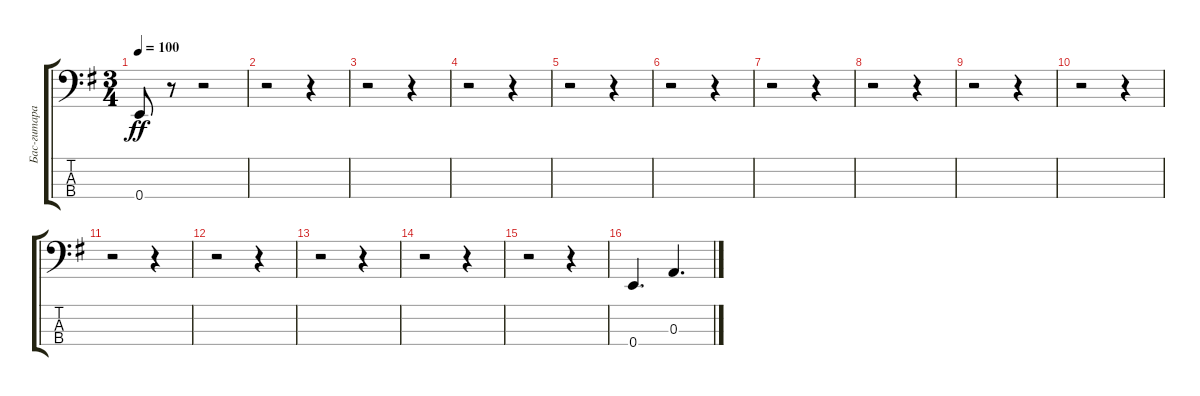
\track ("Бас-гитара" "Бас-гитара") {instrument electricbassfinger}
\staff {score tabs}
\tuning (G2 D2 A1 E1) {hide}
\ts (3 4)
\tempo 100
\clef f4
\ks eminor
0.4.8{dy ff} r.8 r.2 |
r.2 r.4 |
r.2 r.4 |
r.2 r.4 |
r.2 r.4 |
r.2 r.4 |
r.2 r.4 |
r.2 r.4 |
r.2 r.4 |
r.2 r.4 |
r.2 r.4 |
r.2 r.4 |
r.2 r.4 |
r.2 r.4 |
r.2 r.4 |
0.4.4{d} 0.3.4{d}
